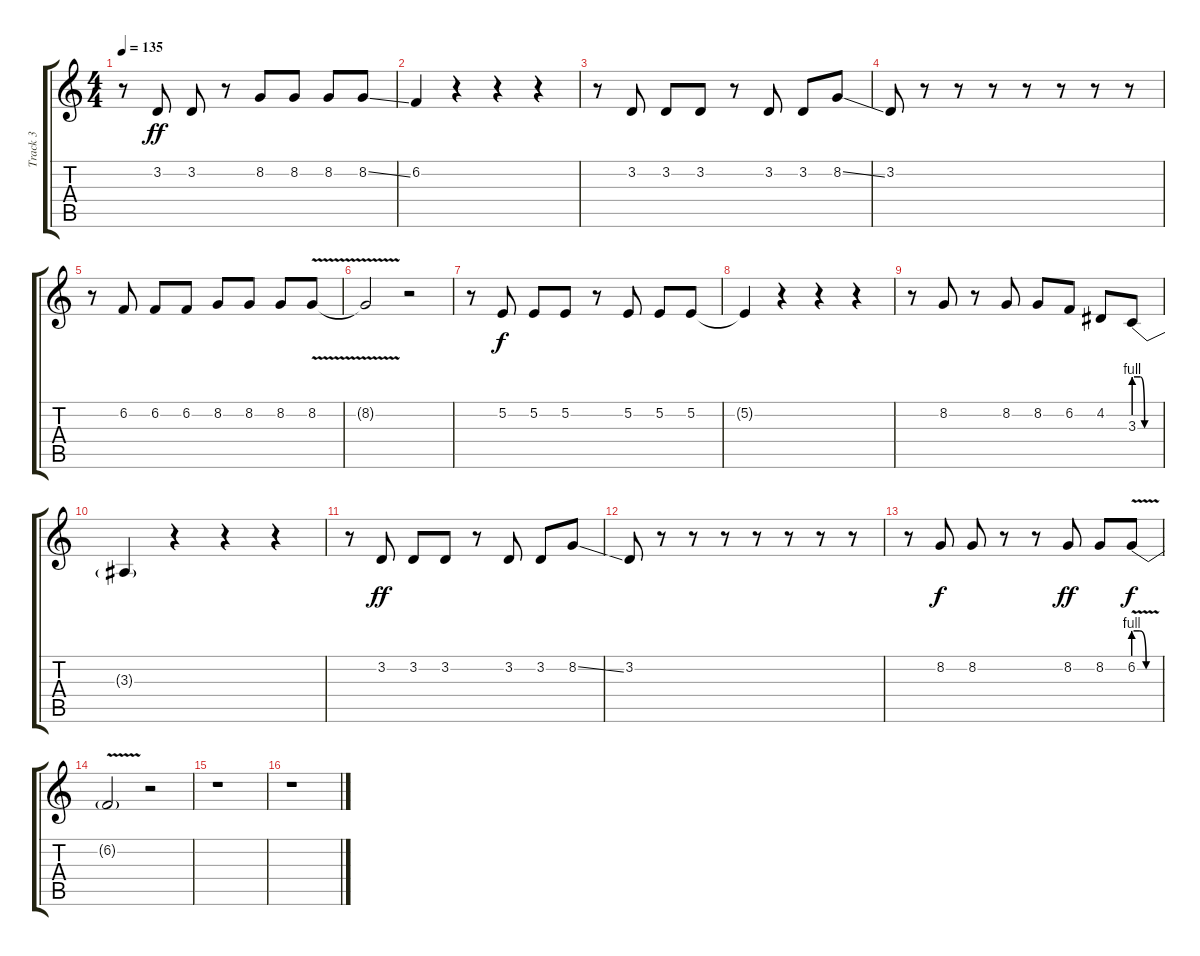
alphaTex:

\track ("Track 3" "Track 3") {instrument trumpet}
\staff {score tabs}
\tuning (E4 B3 G3 D3 A2 E2) {hide}
\ts (4 4)
\tempo 135
\clef g2
\ks c
r.8{dy ff} 3.2.8 3.2.8 r.8 8.2.8 8.2.8 8.2.8 8.2{ss}.8 |
6.2.4 r.4 r.4 r.4 |
r.8 3.2.8 3.2.8 3.2.8 r.8 3.2.8 3.2.8 8.2{ss}.8 |
3.2.8 r.8 r.8 r.8 r.8 r.8 r.8 r.8 |
r.8 6.2.8 6.2.8 6.2.8 8.2.8 8.2.8 8.2.8 8.2{v}.8 |
8.2{t}.2 r.2 |
r.8 5.2.8{dy f} 5.2.8 5.2.8 r.8 5.2.8 5.2.8 5.2.8 |
5.2{t}.4 r.4 r.4 r.4 |
r.8 8.2.8 r.8 8.2.8 8.2.8 6.2.8 4.2.8 3.3{be (custom 0 4 15 4 25 0 60 0)}.8 |
3.3{t}.4 r.4 r.4 r.4 |
r.8 3.2.8{dy ff} 3.2.8 3.2.8 r.8 3.2.8 3.2.8 8.2{ss}.8 |
3.2.8 r.8 r.8 r.8 r.8 r.8 r.8 r.8 |
r.8 8.2.8{dy f} 8.2.8 r.8 r.8 8.2.8{dy ff} 8.2.8 6.2{be (custom 0 4 15 4 30 0 60 0) v}.8{dy f} |
6.2{t}.2 r.2 |
r.1 |
r.1
